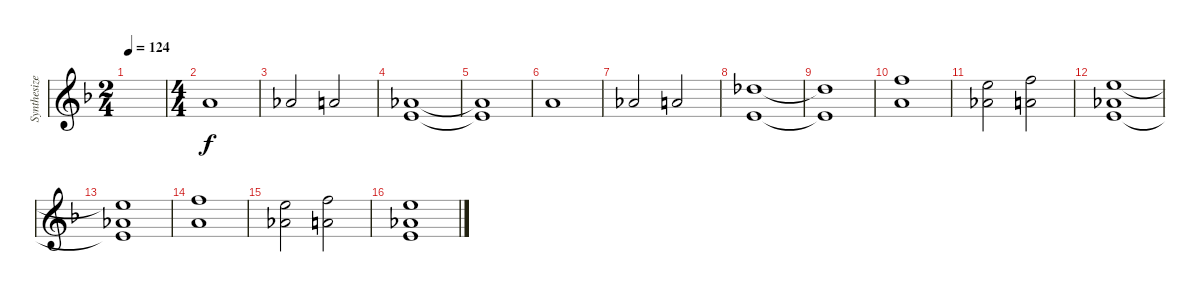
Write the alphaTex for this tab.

\track ("Synthesizer (Staff 1)" "Synthesize") {instrument synthbrass1}
\staff {score}
\tuning (E4 B3 G3 D3 A2 E2 B1) {hide}
\ts (2 4)
\tempo 124
\clef g2
\ks dminor
|
\ts (4 4)
5.1.1 |
4.1.2 5.1.2 |
(4.1 5.2).1 |
(4.1{t} 5.2{t}).1 |
5.1.1 |
4.1.2 5.1.2 |
(0.1 14.2).1 |
(0.1{t} 14.2{t}).1 |
(13.1 10.2).1 |
(12.1 9.2).2 (13.1 10.2).2 |
(12.1 5.2 13.3).1 |
(12.1{t} 5.2{t} 13.3).1 |
(13.1 10.2).1 |
(12.1 9.2).2 (13.1 10.2).2 |
(12.1 5.2 13.3).1
